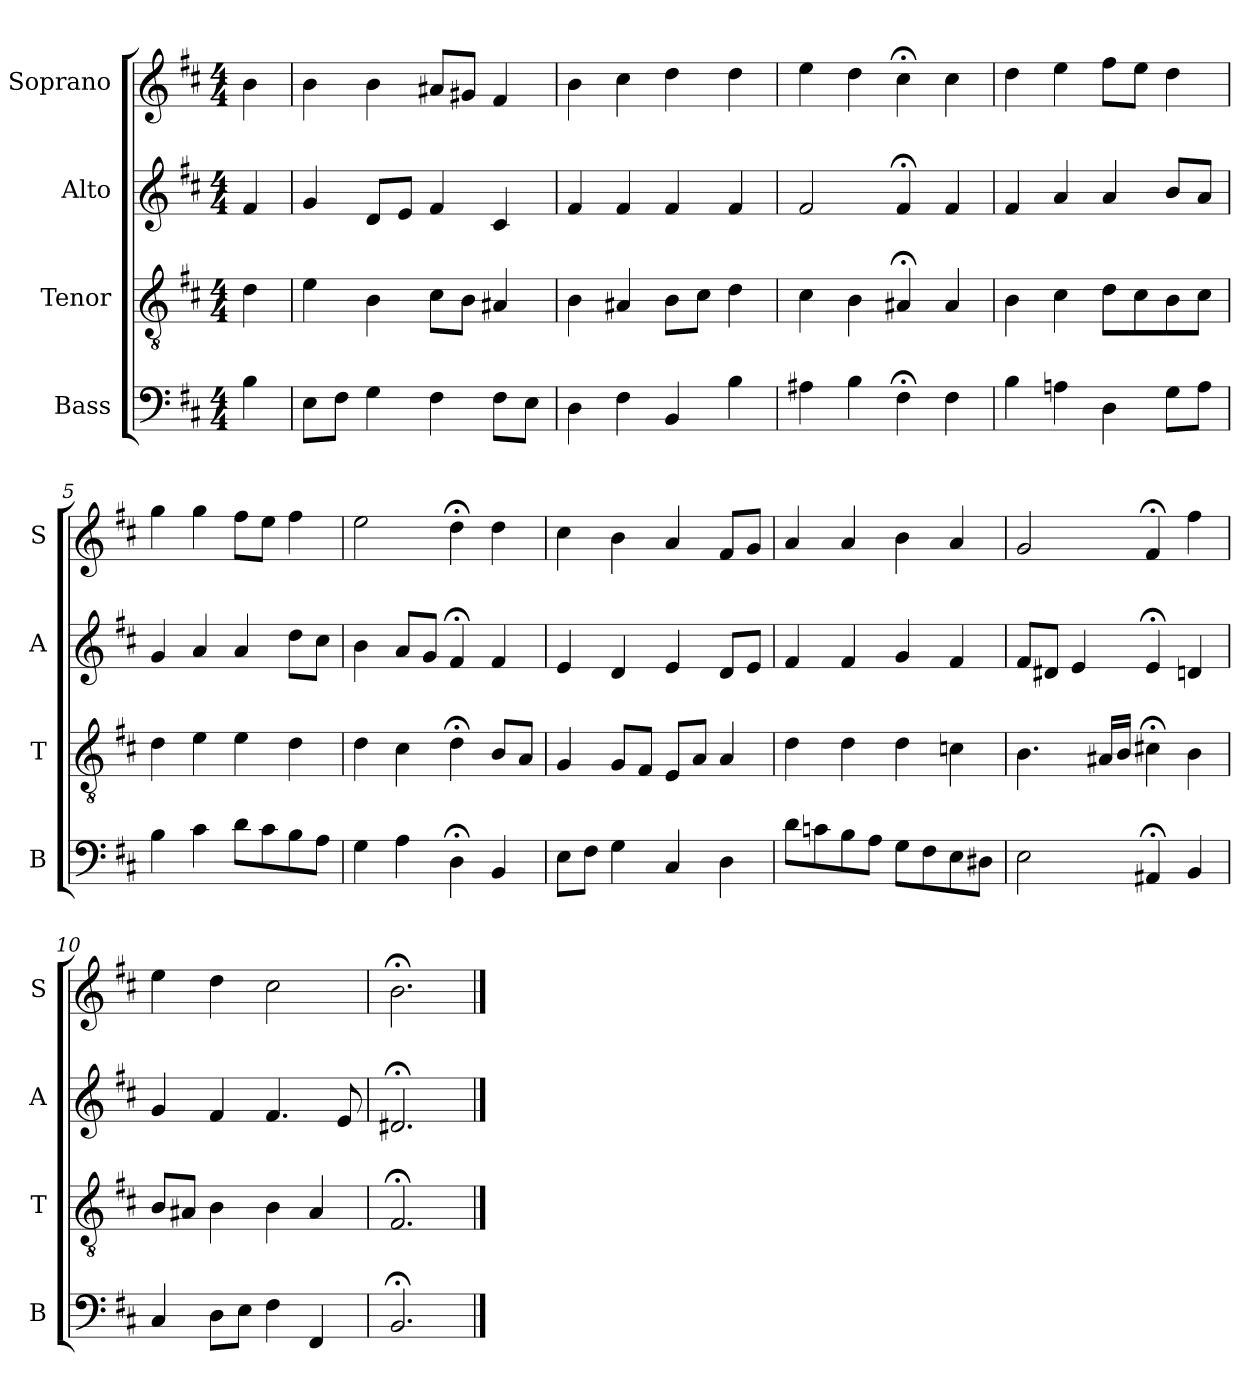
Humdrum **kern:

**kern	**kern	**kern	**kern
*part4	*part3	*part2	*part1
*staff4	*staff3	*staff2	*staff1
*I"Bass	*I"Tenor	*I"Alto	*I"Soprano
*I'B	*I'T	*I'A	*I'S
*clefF4	*clefGv2	*clefG2	*clefG2
*k[f#c#]	*k[f#c#]	*k[f#c#]	*k[f#c#]
*b:	*b:	*b:	*b:
*M4/4	*M4/4	*M4/4	*M4/4
*MM100	*MM100	*MM100	*MM100
=	=	=	=
4B	4d	4f#	4b
=1	=1	=1	=1
8EL	4e	4g	4b
8F#J	.	.	.
4G	4B	8dL	4b
.	.	8eJ	.
4F#	8c#L	4f#	8a#XL
.	8BJ	.	8g#XJ
8F#L	4A#X	4c#	4f#
8EJ	.	.	.
=2	=2	=2	=2
4D	4B	4f#	4b
4F#	4A#X	4f#	4cc#
4BB	8BL	4f#	4dd
.	8c#J	.	.
4B	4d	4f#	4dd
=3	=3	=3	=3
4A#X	4c#	2f#	4ee
4B	4B	.	4dd
4F#;<	4A#X;<	4f#;<	4cc#;<
4F#	4A#	4f#	4cc#
=4	=4	=4	=4
4B	4B	4f#	4dd
4An	4c#	4a	4ee
4D	8dL	4a	8ff#L
.	8c#	.	8eeJ
8GL	8B	8bL	4dd
8AJ	8c#J	8aJ	.
=5	=5	=5	=5
4B	4d	4g	4gg
4c#	4e	4a	4gg
8dL	4e	4a	8ff#L
8c#	.	.	8eeJ
8B	4d	8ddL	4ff#
8AJ	.	8cc#J	.
=6	=6	=6	=6
4G	4d	4b	2ee
4A	4c#	8aL	.
.	.	8gJ	.
4D;<	4d;<	4f#;<	4dd;<
4BB	8BL	4f#	4dd
.	8AJ	.	.
=7	=7	=7	=7
8EL	4G	4e	4cc#
8F#J	.	.	.
4G	8GL	4d	4b
.	8F#J	.	.
4C#	8EL	4e	4a
.	8AJ	.	.
4D	4A	8dL	8f#L
.	.	8eJ	8gJ
=8	=8	=8	=8
8dL	4d	4f#	4a
8cn	.	.	.
8B	4d	4f#	4a
8AJ	.	.	.
8GL	4d	4g	4b
8F#	.	.	.
8E	4cn	4f#	4a
8D#XJ	.	.	.
=9	=9	=9	=9
2E	4.B	8f#L	2g
.	.	8d#XJ	.
.	.	4e	.
.	16A#XLL	.	.
.	16BJJ	.	.
4AA#X;<	4c#X;<	4e;<	4f#;<
4BB	4B	4dn	4ff#
=10	=10	=10	=10
4C#	8BL	4g	4ee
.	8A#XJ	.	.
8DL	4B	4f#	4dd
8EJ	.	.	.
4F#	4B	4.f#	2cc#
4FF#	4A#	.	.
.	.	8e	.
=11	=11	=11	=11
2.BB;<	2.F#;<	2.d#X;<	2.b;<
==	==	==	==
*-	*-	*-	*-
